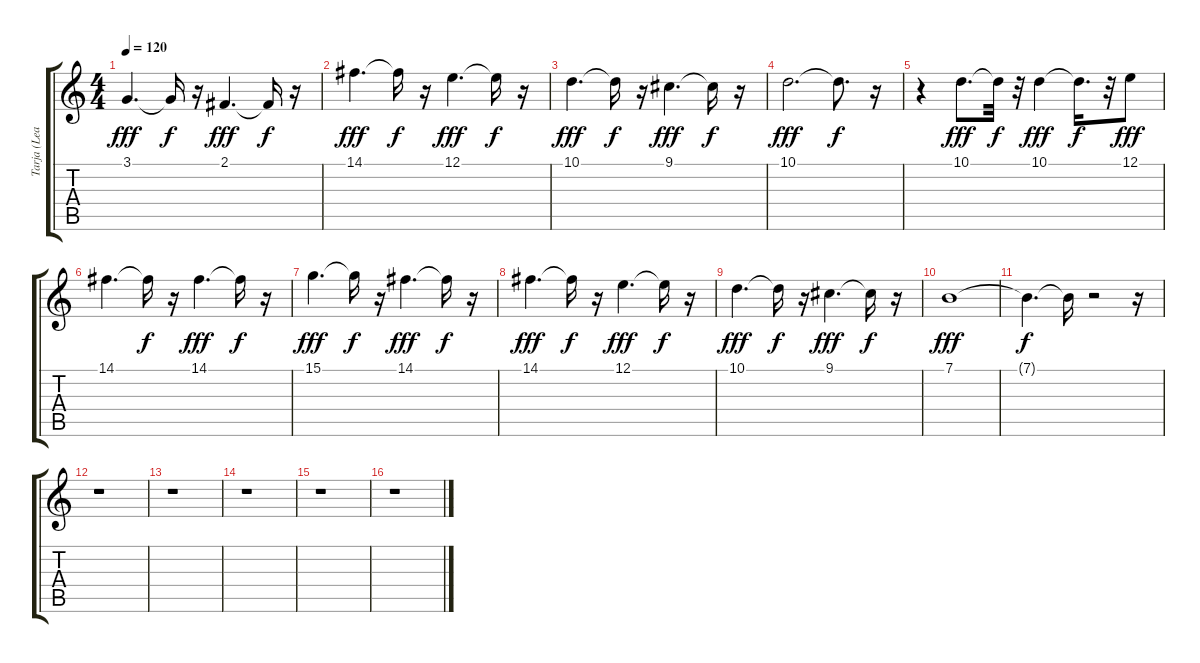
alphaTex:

\track ("Tarja (Lead Vocals)" "Tarja (Lea") {instrument lead6voice}
\staff {score tabs}
\tuning (E4 B3 G3 D3 A2 E2) {hide}
\ts (4 4)
\tempo 120
\clef g2
\ks c
3.1.4{d dy fff} 3.1{t}.16{dy f} r.16 2.1.4{d dy fff} 2.1{t}.16{dy f} r.16 |
14.1.4{d dy fff} 14.1{t}.16{dy f} r.16 12.1.4{d dy fff} 12.1{t}.16{dy f} r.16 |
10.1.4{d dy fff} 10.1{t}.16{dy f} r.16 9.1.4{d dy fff} 9.1{t}.16{dy f} r.16 |
10.1.2{d dy fff} 10.1{t}.8{d dy f} r.16 |
r.4 10.1.8{d dy fff} 10.1{t}.32{dy f} r.32 10.1.4{dy fff} 10.1{t}.16{d dy f} r.32 12.1.8{dy fff} |
14.1.4{d} 14.1{t}.16{dy f} r.16 14.1.4{d dy fff} 14.1{t}.16{dy f} r.16 |
15.1.4{d dy fff} 15.1{t}.16{dy f} r.16 14.1.4{d dy fff} 14.1{t}.16{dy f} r.16 |
14.1.4{d dy fff} 14.1{t}.16{dy f} r.16 12.1.4{d dy fff} 12.1{t}.16{dy f} r.16 |
10.1.4{d dy fff} 10.1{t}.16{dy f} r.16 9.1.4{d dy fff} 9.1{t}.16{dy f} r.16 |
7.1.1{dy fff} |
7.1{t}.4{d dy f} 7.1{t}.16 r.2 r.16 |
r.1 |
r.1 |
r.1 |
r.1 |
r.1
